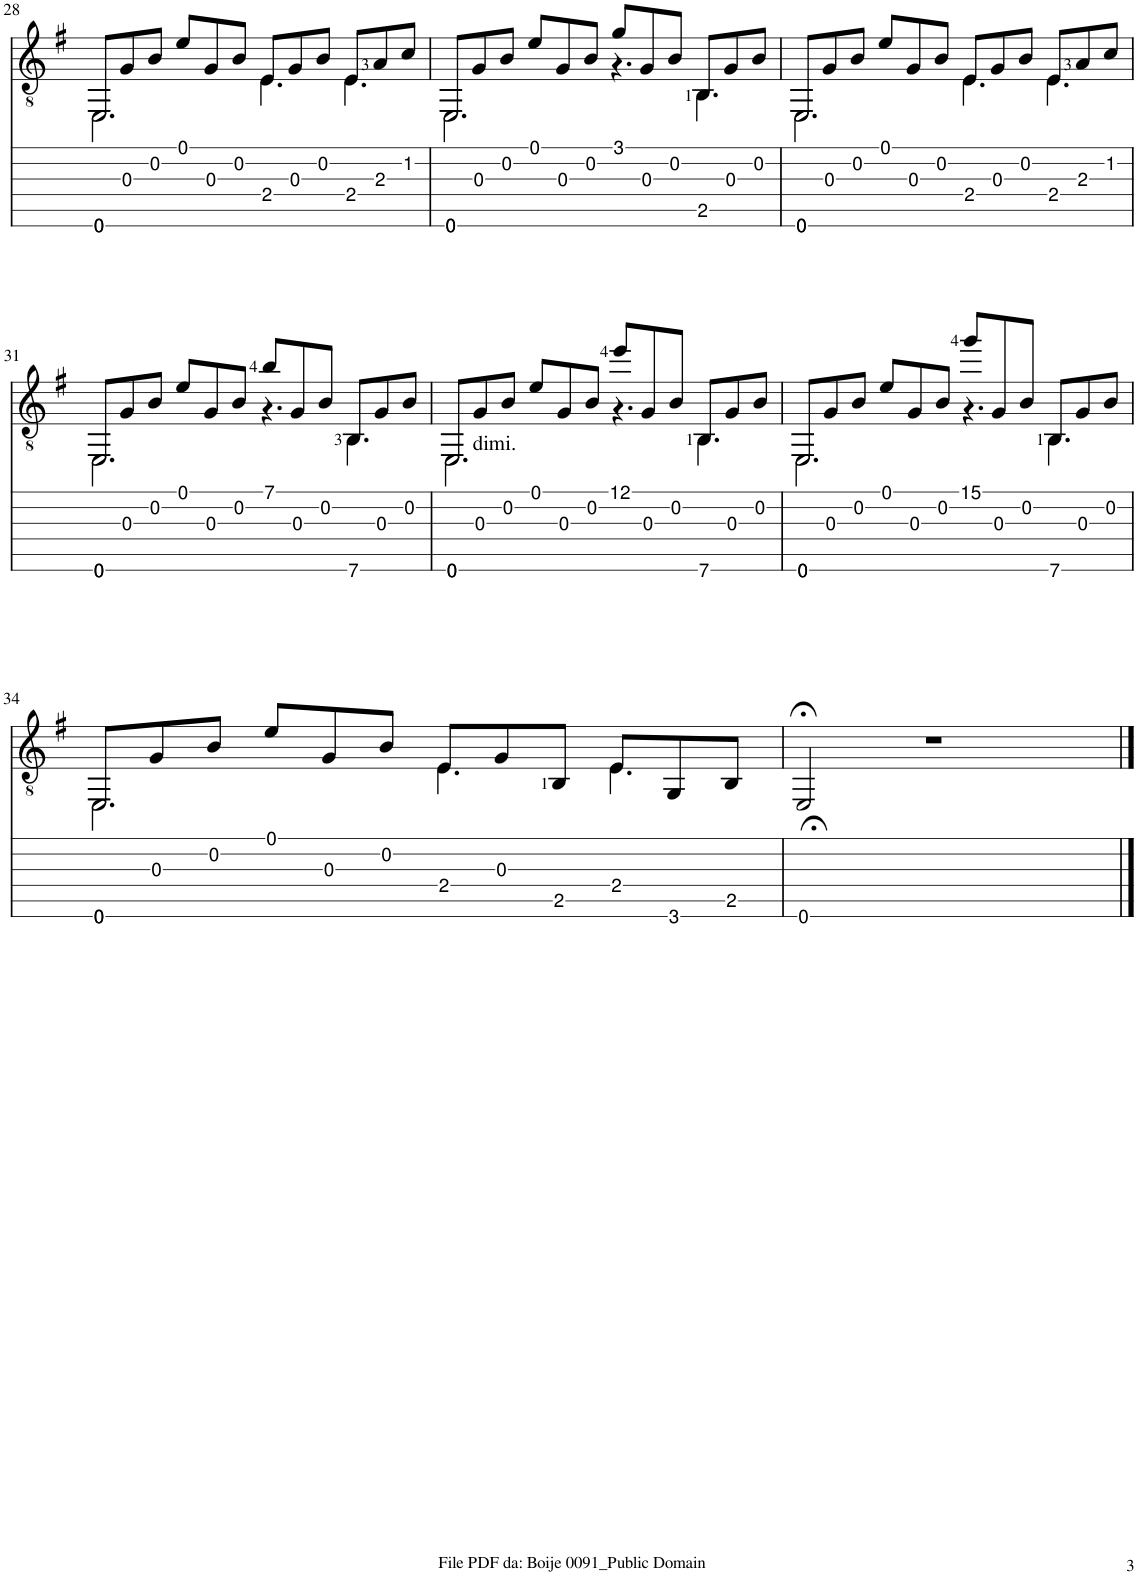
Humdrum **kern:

**kern	**kern
*part1	*part1
*staff2	*staff1
*I"Guitar	*
*I'Guit.	*
!!LO:PB:g=z
*	*clefGv2
*k[f#]	*k[f#]
*M12/8	*M12/8
=28	=28
*^	*
!	!	!LO:N:head=open
*	*	*^
8EEL	2.EE	8EE/L	2.EE\
8G	.	8G/	.
8BJ	.	8B/J	.
8eL	.	8e/L	.
8G	.	8G/	.
8BJ	.	8B/J	.
8EL	4.E	8E/L	4.E\
8G	.	8G/	.
8BJ	.	8B/J	.
8EL	4.E	8E/L	4.E\
8A	.	8A/	.
8cJ	.	8c/J	.
=29	=29	=29	=29
!	!	!LO:N:head=open	!
8EEL	2.EE	8EE/L	2.EE\
8G	.	8G/	.
8BJ	.	8B/J	.
8eL	.	8e/L	.
8G	.	8G/	.
8BJ	.	8B/J	.
8gL	4.r	8g/L	4.r
8G	.	8G/	.
8BJ	.	8B/J	.
8BBL	4.BB	8BB/L	4.BB\
8G	.	8G/	.
8BJ	.	8B/J	.
=30	=30	=30	=30
!	!	!LO:N:head=open	!
8EEL	2.EE	8EE/L	2.EE\
8G	.	8G/	.
8BJ	.	8B/J	.
8eL	.	8e/L	.
8G	.	8G/	.
8BJ	.	8B/J	.
8EL	4.E	8E/L	4.E\
8G	.	8G/	.
8BJ	.	8B/J	.
8EL	4.E	8E/L	4.E\
8A	.	8A/	.
8cJ	.	8c/J	.
!!LO:LB:g=z	!!
=31	=31	=31	=31
!	!	!LO:N:head=open	!
8EEL	2.EE	8EE/L	2.EE\
8G	.	8G/	.
8BJ	.	8B/J	.
8eL	.	8e/L	.
8G	.	8G/	.
8BJ	.	8B/J	.
8bL	4.r	8b/L	4.r
8G	.	8G/	.
8BJ	.	8B/J	.
8BBL	4.BB	8BB/L	4.BB\
8G	.	8G/	.
8BJ	.	8B/J	.
=32	=32	=32	=32
!	!	!LO:N:head=open	!
8EEL	2.EE	8EE/L	2.EE\
!LO:TX:a:t=dimi.	!	!	!
8G	.	8G/	.
8BJ	.	8B/J	.
8eL	.	8e/L	.
8G	.	8G/	.
8BJ	.	8B/J	.
8eeL	4.r	8ee/L	4.r
8G	.	8G/	.
8BJ	.	8B/J	.
8BBL	4.BB	8BB/L	4.BB\
8G	.	8G/	.
8BJ	.	8B/J	.
=33	=33	=33	=33
!	!	!LO:N:head=open	!
8EEL	2.EE	8EE/L	2.EE\
8G	.	8G/	.
8BJ	.	8B/J	.
8eL	.	8e/L	.
8G	.	8G/	.
8BJ	.	8B/J	.
8ggL	4.r	8gg/L	4.r
8G	.	8G/	.
8BJ	.	8B/J	.
8BBL	4.BB	8BB/L	4.BB\
8G	.	8G/	.
8BJ	.	8B/J	.
!!LO:LB:g=z	!!
=34	=34	=34	=34
!	!	!LO:N:head=open	!
8EEL	2.EE	8EE/L	2.EE\
8G	.	8G/	.
8BJ	.	8B/J	.
8eL	.	8e/L	.
8G	.	8G/	.
8BJ	.	8B/J	.
8EL	4.E	8E/L	4.E\
8G	.	8G/	.
8BBJ	.	8BB/J	.
8EL	4.E	8E/L	4.E\
8GG	.	8GG/	.
8BBJ	.	8BB/J	.
*v	*v	*	*
*	*v	*v
=35	=35
2EE;<	2EE;</
1r	1r
==	==
*-	*-
